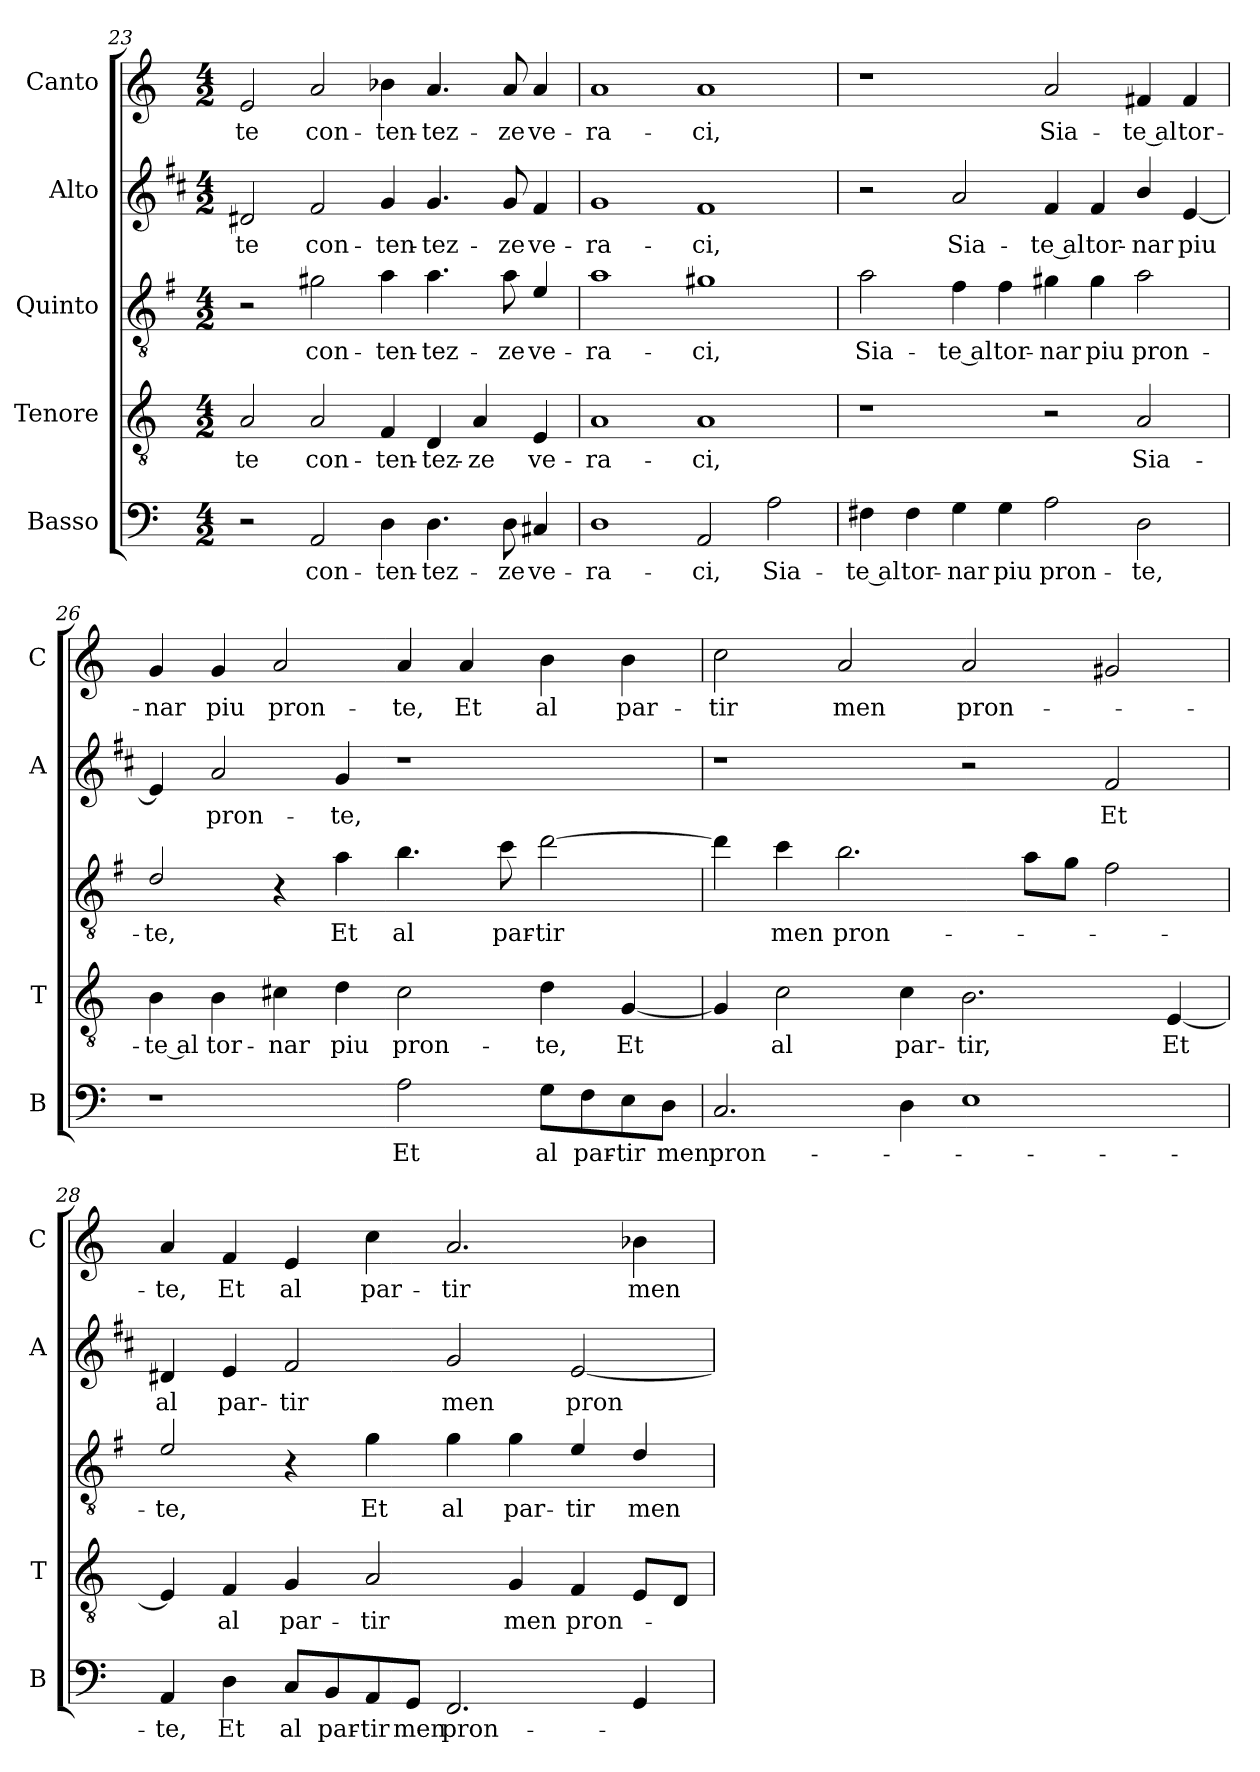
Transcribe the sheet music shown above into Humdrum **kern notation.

**kern	**text	**kern	**text	**kern	**text	**kern	**text	**kern	**text
*part5	*part5	*part4	*part4	*part3	*part3	*part2	*part2	*part1	*part1
*staff5	*staff5	*staff4	*staff4	*staff3	*staff3	*staff2	*staff2	*staff1	*staff1
*I"Basso	*	*I"Tenore	*	*I"Quinto	*	*I"Alto	*	*I"Canto	*
*I'B	*	*I'T	*	*	*	*I'A	*	*I'C	*
!!LO:LB:g=z
*clefF4	*	*clefGv2	*	*clefGv2	*	*clefG2	*	*clefG2	*
*	*	*	*	*ITrd4c7	*	*ITrd1c2	*	*	*
*k[]	*	*k[]	*	*k[]	*	*k[]	*	*k[]	*
*C:	*	*C:	*	*C:	*	*C:	*	*C:	*
*M4/2	*	*M4/2	*	*M4/2	*	*M4/2	*	*M4/2	*
=23	=23	=23	=23	=23	=23	=23	=23	=23	=23
!	!	!	!LO:LY:b	!	!	!	!LO:LY:b	!	!LO:LY:b
2r	.	2A/	-te	2r	.	2c#X/	-te	2e/	-te
!	!LO:LY:b	!	!LO:LY:b	!	!LO:LY:b	!	!LO:LY:b	!	!LO:LY:b
2AA/	con-	2A/	con-	2c#X\	con-	2e/	con-	2a/	con-
!	!LO:LY:b	!	!LO:LY:b	!	!LO:LY:b	!	!LO:LY:b	!	!LO:LY:b
4D\	-ten-	4F/	-ten-	4d\	-ten-	4f/	-ten-	4b-X\	-ten-
!	!LO:LY:b	!	!LO:LY:b	!	!LO:LY:b	!	!LO:LY:b	!	!LO:LY:b
4.D\	-tez-	4D/	-tez-	4.d\	-tez-	4.f/	-tez-	4.a/	-tez-
!	!	!	!LO:LY:b	!	!	!	!	!	!
.	.	4A/	-ze	.	.	.	.	.	.
!	!LO:LY:b	!	!	!	!LO:LY:b	!	!LO:LY:b	!	!LO:LY:b
8D\	-ze	.	.	8d\	-ze	8f/	-ze	8a/	-ze
!	!LO:LY:b	!	!LO:LY:b	!	!LO:LY:b	!	!LO:LY:b	!	!LO:LY:b
4C#X/	ve-	4E/	ve-	4A/	ve-	4e/	ve-	4a/	ve-
=24	=24	=24	=24	=24	=24	=24	=24	=24	=24
!	!LO:LY:b	!	!LO:LY:b	!	!LO:LY:b	!	!LO:LY:b	!	!LO:LY:b
1D	-ra-	1A	-ra-	1d	-ra-	1f	-ra-	1a	-ra-
!	!LO:LY:b	!	!LO:LY:b	!	!LO:LY:b	!	!LO:LY:b	!	!LO:LY:b
2AA/	-ci,	1A	-ci,	1c#X	-ci,	1e	-ci,	1a	-ci,
!	!LO:LY:b	!	!	!	!	!	!	!	!
2A\	Sia-	.	.	.	.	.	.	.	.
=25	=25	=25	=25	=25	=25	=25	=25	=25	=25
!	!LO:LY:b	!	!	!	!LO:LY:b	!	!	!	!
4F#X\	-te al	1r	.	2d\	Sia-	2r	.	1r	.
!	!LO:LY:b	!	!	!	!	!	!	!	!
4F#\	tor-	.	.	.	.	.	.	.	.
!	!LO:LY:b	!	!	!	!LO:LY:b	!	!LO:LY:b	!	!
4G\	-nar	.	.	4B\	-te al	2g/	Sia-	.	.
!	!LO:LY:b	!	!	!	!LO:LY:b	!	!	!	!
4G\	piu	.	.	4B\	tor-	.	.	.	.
!	!LO:LY:b	!	!	!	!LO:LY:b	!	!LO:LY:b	!	!LO:LY:b
2A\	pron-	2r	.	4c#X\	-nar	4e/	-te al	2a/	Sia-
!	!	!	!	!	!LO:LY:b	!	!LO:LY:b	!	!
.	.	.	.	4c#\	piu	4e/	tor-	.	.
!	!LO:LY:b	!	!LO:LY:b	!	!LO:LY:b	!	!LO:LY:b	!	!LO:LY:b
2D\	-te,	2A/	Sia-	2d\	pron-	4a/	-nar	4f#X/	-te al
!	!	!	!	!	!	!	!LO:LY:b	!	!LO:LY:b
.	.	.	.	.	.	[4d/	piu	4f#/	tor-
!!LO:PB:g=z
=26	=26	=26	=26	=26	=26	=26	=26	=26	=26
!	!	!	!LO:LY:b	!	!LO:LY:b	!	!	!	!LO:LY:b
1r	.	4B\	-te al	2G/	-te,	4d/]	.	4g/	-nar
!	!	!	!LO:LY:b	!	!	!	!LO:LY:b	!	!LO:LY:b
.	.	4B\	tor-	.	.	2g/	pron-	4g/	piu
!	!	!	!LO:LY:b	!	!	!	!	!	!LO:LY:b
.	.	4c#X\	-nar	4r	.	.	.	2a/	pron-
!	!	!	!LO:LY:b	!	!LO:LY:b	!	!LO:LY:b	!	!
.	.	4d\	piu	4d\	Et	4f/	-te,	.	.
!	!LO:LY:b	!	!LO:LY:b	!	!LO:LY:b	!	!	!	!LO:LY:b
2A\	Et	2c#\	pron-	4.e\	al	1r	.	4a/	-te,
!	!	!	!	!	!	!	!	!	!LO:LY:b
.	.	.	.	.	.	.	.	4a/	Et
!	!	!	!	!	!LO:LY:b	!	!	!	!
.	.	.	.	8f\	par-	.	.	.	.
!	!LO:LY:b	!	!LO:LY:b	!	!LO:LY:b	!	!	!	!LO:LY:b
8G\L	al	4d\	-te,	[2g\	-tir	.	.	4b\	al
!	!LO:LY:b	!	!	!	!	!	!	!	!
8F\	par-	.	.	.	.	.	.	.	.
!	!LO:LY:b	!	!LO:LY:b	!	!	!	!	!	!LO:LY:b
8E\	-tir	[4G/	Et	.	.	.	.	4b\	par-
!	!LO:LY:b	!	!	!	!	!	!	!	!
8D\J	men	.	.	.	.	.	.	.	.
=27	=27	=27	=27	=27	=27	=27	=27	=27	=27
!	!LO:LY:b	!	!	!	!	!	!	!	!LO:LY:b
2.C/	pron-	4G/]	.	4g\]	.	1r	.	2cc\	-tir
!	!	!	!LO:LY:b	!	!LO:LY:b	!	!	!	!
.	.	2c\	al	4f\	men	.	.	.	.
!	!	!	!	!	!LO:LY:b	!	!	!	!LO:LY:b
.	.	.	.	2.e\	pron-	.	.	2a/	men
!	!	!	!LO:LY:b	!	!	!	!	!	!
4D\	.	4c\	par-	.	.	.	.	.	.
!	!	!	!LO:LY:b	!	!	!	!	!	!LO:LY:b
1E	.	2.B\	-tir,	.	.	2r	.	2a/	pron-
.	.	.	.	8d\L	.	.	.	.	.
.	.	.	.	8c\J	.	.	.	.	.
!	!	!	!	!	!	!	!LO:LY:b	!	!
.	.	.	.	2B\	.	2e/	Et	2g#X/	.
!	!	!	!LO:LY:b	!	!	!	!	!	!
.	.	[4E/	Et	.	.	.	.	.	.
=28	=28	=28	=28	=28	=28	=28	=28	=28	=28
!	!LO:LY:b	!	!	!	!LO:LY:b	!	!LO:LY:b	!	!LO:LY:b
4AA/	-te,	4E/]	.	2A/	-te,	4c#X/	al	4a/	-te,
!	!LO:LY:b	!	!LO:LY:b	!	!	!	!LO:LY:b	!	!LO:LY:b
4D\	Et	4F/	al	.	.	4d/	par-	4f/	Et
!	!LO:LY:b	!	!LO:LY:b	!	!	!	!LO:LY:b	!	!LO:LY:b
8C/L	al	4G/	par-	4r	.	2e/	-tir	4e/	al
!	!LO:LY:b	!	!	!	!	!	!	!	!
8BB/	par-	.	.	.	.	.	.	.	.
!	!LO:LY:b	!	!LO:LY:b	!	!LO:LY:b	!	!	!	!LO:LY:b
8AA/	-tir	2A/	-tir	4c\	Et	.	.	4cc\	par-
!	!LO:LY:b	!	!	!	!	!	!	!	!
8GG/J	men	.	.	.	.	.	.	.	.
!	!LO:LY:b	!	!	!	!LO:LY:b	!	!LO:LY:b	!	!LO:LY:b
2.FF/	pron-	.	.	4c\	al	2f/	men	2.a/	-tir
!	!	!	!LO:LY:b	!	!LO:LY:b	!	!	!	!
.	.	4G/	men	4c\	par-	.	.	.	.
!	!	!	!LO:LY:b	!	!LO:LY:b	!	!LO:LY:b	!	!
.	.	4F/	pron-	4A/	-tir	[2d/	pron-	.	.
!	!	!	!	!	!LO:LY:b	!	!	!	!LO:LY:b
4GG/	.	8E/L	.	4G/	men	.	.	4b-X\	men
.	.	8D/J	.	.	.	.	.	.	.
=	=	=	=	=	=	=	=	=	=
*-	*-	*-	*-	*-	*-	*-	*-	*-	*-
